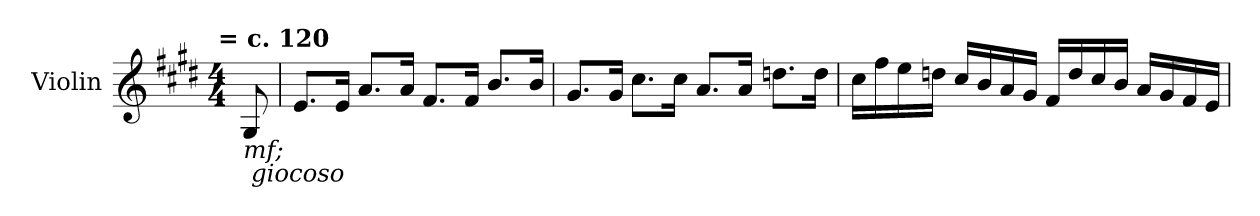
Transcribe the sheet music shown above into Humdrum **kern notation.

**kern
*part1
*staff1
*I"Violin
*I'Vln.
*clefG2
*k[f#c#g#d#]
!!LO:TX:omd:t= = c. 120
*M4/4
*MM120
=
!LO:TX:b:i:t=mf;\n giocoso
8G#/
=1
8.e/L
16e/Jk
8.a/L
16a/Jk
8.f#/L
16f#/Jk
8.b/L
16b/Jk
=2
8.g#/L
16g#/Jk
8.cc#\L
16cc#\Jk
8.a/L
16a/Jk
8.ddn\L
16dd\Jk
=3
16cc#\LL
16ff#\
16ee\
16ddn\JJ
16cc#/LL
16b/
16a/
16g#/JJ
16f#/LL
16dd/
16cc#/
16b/JJ
16a/LL
16g#/
16f#/
16e/JJ
=
*-
